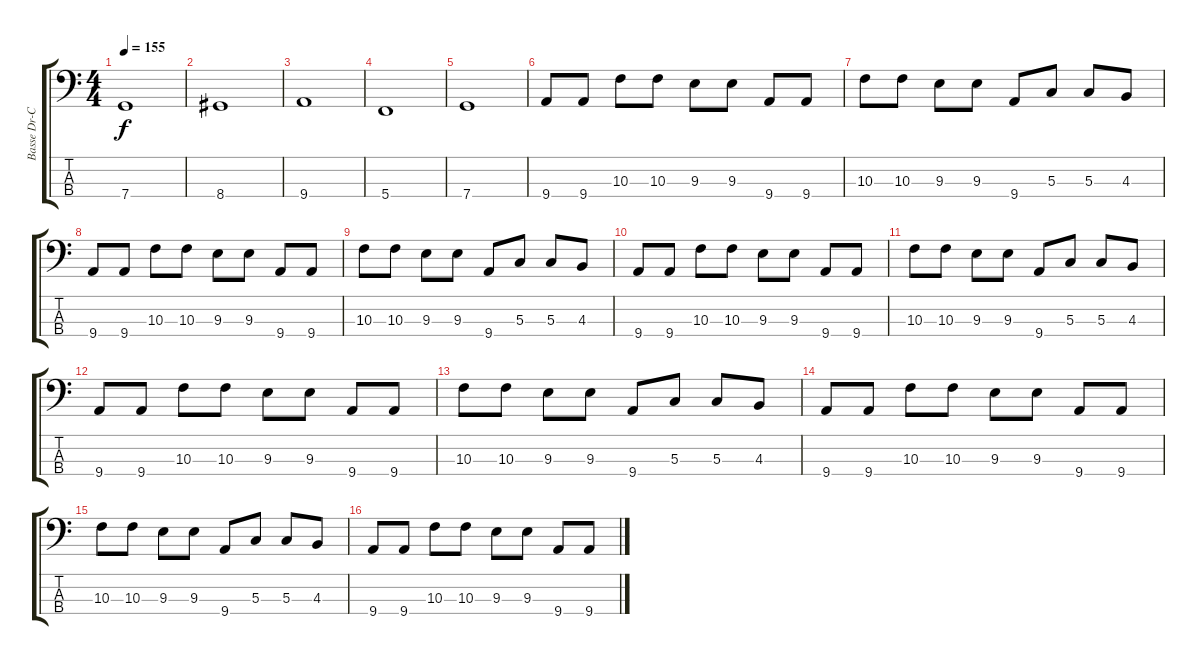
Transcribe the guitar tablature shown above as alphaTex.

\track ("Basse Dr-C bis" "Basse Dr-C") {instrument synthbass2}
\staff {score tabs}
\tuning (F2 C2 G1 C1) {hide}
\ts (4 4)
\tempo 155
\clef f4
\ks c
7.4.1{dy f} |
8.4.1 |
9.4.1 |
5.4.1 |
7.4.1 |
9.4.8 9.4.8 10.3.8 10.3.8 9.3.8 9.3.8 9.4.8 9.4.8 |
10.3.8 10.3.8 9.3.8 9.3.8 9.4.8 5.3.8 5.3.8 4.3.8 |
9.4.8 9.4.8 10.3.8 10.3.8 9.3.8 9.3.8 9.4.8 9.4.8 |
10.3.8 10.3.8 9.3.8 9.3.8 9.4.8 5.3.8 5.3.8 4.3.8 |
9.4.8 9.4.8 10.3.8 10.3.8 9.3.8 9.3.8 9.4.8 9.4.8 |
10.3.8 10.3.8 9.3.8 9.3.8 9.4.8 5.3.8 5.3.8 4.3.8 |
9.4.8 9.4.8 10.3.8 10.3.8 9.3.8 9.3.8 9.4.8 9.4.8 |
10.3.8 10.3.8 9.3.8 9.3.8 9.4.8 5.3.8 5.3.8 4.3.8 |
9.4.8 9.4.8 10.3.8 10.3.8 9.3.8 9.3.8 9.4.8 9.4.8 |
10.3.8 10.3.8 9.3.8 9.3.8 9.4.8 5.3.8 5.3.8 4.3.8 |
9.4.8 9.4.8 10.3.8 10.3.8 9.3.8 9.3.8 9.4.8 9.4.8
